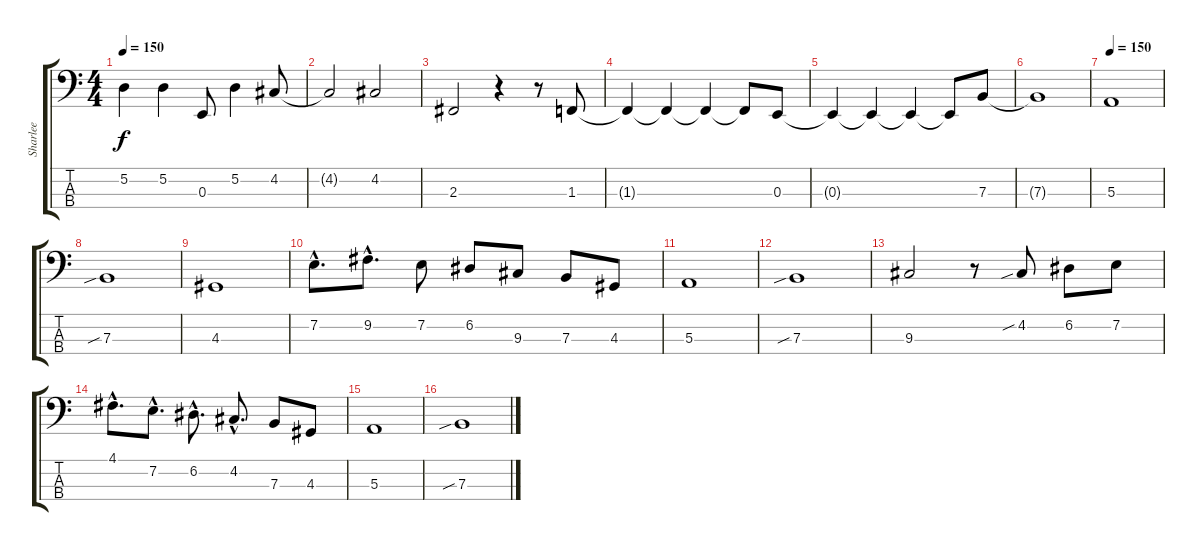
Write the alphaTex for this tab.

\track ("Sharlee" "Sharlee") {instrument electricbasspick}
\staff {score tabs}
\tuning (D2 A1 E1 B0) {hide}
\ts (4 4)
\tempo 150
\clef f4
\ks c
5.2{t}.4{dy f} 5.2.4 0.3.8 5.2.4 4.2.8 |
4.2{t}.2 4.2.2 |
2.3.2 r.4 r.8 1.3.8 |
1.3{t}.4 1.3{t}.4 1.3{t}.4 1.3{t}.8 0.3.8 |
0.3{t}.4 0.3{t}.4 0.3{t}.4 0.3{t}.8 7.3.8 |
7.3{t}.1 |
\tempo 150
5.3.1 |
7.3{sib}.1 |
4.3.1 |
7.2{hac}.8{d} 9.2{hac}.8{d} 7.2.8 6.2.8 9.3.8 7.3.8 4.3.8 |
5.3.1 |
7.3{sib}.1 |
9.3.2 r.8 4.2{sib}.8 6.2.8 7.2.8 |
4.1{hac}.8{d} 7.2{hac}.8{d} 6.2{hac}.8{d} 4.2{hac}.8{d} 7.3.8 4.3.8 |
5.3.1 |
7.3{sib}.1
